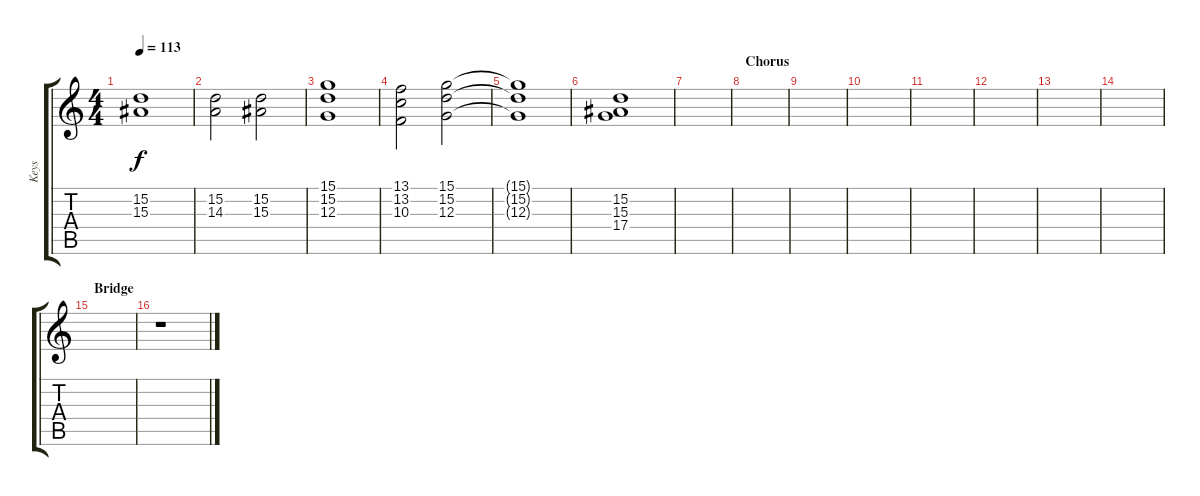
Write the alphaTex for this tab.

\track ("Keys" "Keys") {instrument choiraahs}
\staff {score tabs}
\tuning (E4 B3 G3 D3 A2 E2) {hide}
\ts (4 4)
\tempo 113
\clef g2
\ks c
(15.2 15.3).1{dy f} |
(15.2 14.3).2 (15.2 15.3).2 |
(15.1 15.2 12.3).1 |
(13.1 13.2 10.3).2 (15.1 15.2 12.3).2 |
(15.1{t} 15.2{t} 12.3{t}).1 |
(15.2 15.3 17.4).1 |
|
\section ("" "Chorus")
|
|
|
|
|
|
|
\section ("" "Bridge")
|
r.1{volume 8}
